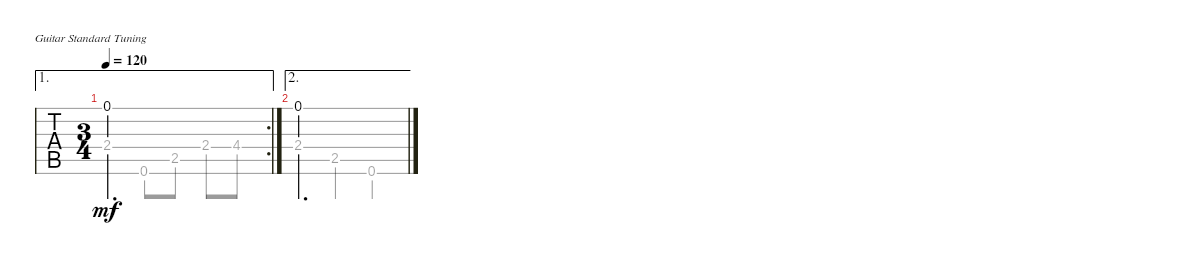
\defaultSystemsLayout 4
\bracketExtendMode groupsimilarinstruments
\singleTrackTrackNamePolicy hidden
\multiTrackTrackNamePolicy hidden
\firstSystemTrackNameOrientation horizontal
\otherSystemsTrackNameOrientation horizontal
\track ("Steel Guitar" "S-Gt") {instrument acousticguitarsteel}
\staff {tabs}
\tuning (E4 B3 G3 D3 A2 E2)
\voice
\ae 1
\rc 2
\ts (3 4)
\tempo 120
\clef g2
\scale
0.246177
\ks g
0.1{rf 3}.2{d dy mf} |
\ae 2
\scale
0.186544 0.1.2{d}
\voice
\clef g2
\ottava regular
\simile none
\scale
0.246177
\ks g
2.4{lf 3}.4{dy mf} 0.6.8 2.5{lf 2}.8 2.4{lf 2}.8 4.4{lf 3}.8 |
\scale
0.186544 2.4{lf 3}.4 2.5{lf 2}.4 0.6.4
